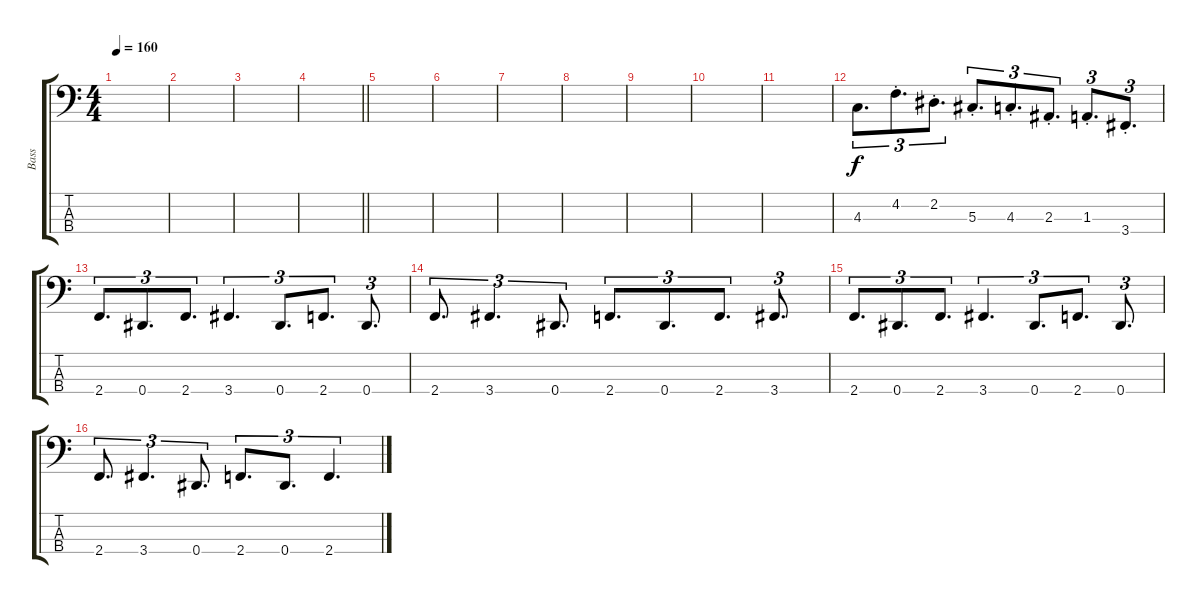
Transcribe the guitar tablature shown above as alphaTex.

\track ("Bass" "Bass") {instrument fretlessbass}
\staff {score tabs}
\tuning (Gb2 Db2 Ab1 Eb1) {hide}
\ts (4 4)
\tempo 160
\clef f4
\ks c
|
|
|
\barLineRight lightlight
|
\section ("" "")
|
|
|
|
|
|
|
4.3.8{d tu (3 2)} 4.2{st}.8{d tu (3 2)} 2.2{st}.8{d tu (3 2)} 5.3{st}.8{d tu (3 2)} 4.3{st}.8{d tu (3 2)} 2.3{st}.8{d tu (3 2)} 1.3{st}.8{d tu (3 2)} 3.4{st}.8{d tu (3 2)} |
2.4.8{d tu (3 2)} 0.4.8{d tu (3 2)} 2.4.8{d tu (3 2)} 3.4.4{d tu (3 2)} 0.4.8{d tu (3 2)} 2.4.8{d tu (3 2)} 0.4.8{d tu (3 2)} |
2.4.8{d tu (3 2)} 3.4.4{d tu (3 2)} 0.4.8{d tu (3 2)} 2.4.8{d tu (3 2)} 0.4.8{d tu (3 2)} 2.4.8{d tu (3 2)} 3.4.8{d tu (3 2)} |
2.4.8{d tu (3 2)} 0.4.8{d tu (3 2)} 2.4.8{d tu (3 2)} 3.4.4{d tu (3 2)} 0.4.8{d tu (3 2)} 2.4.8{d tu (3 2)} 0.4.8{d tu (3 2)} |
2.4.8{d tu (3 2)} 3.4.4{d tu (3 2)} 0.4.8{d tu (3 2)} 2.4.8{d tu (3 2)} 0.4.8{d tu (3 2)} 2.4.4{d tu (3 2)}
